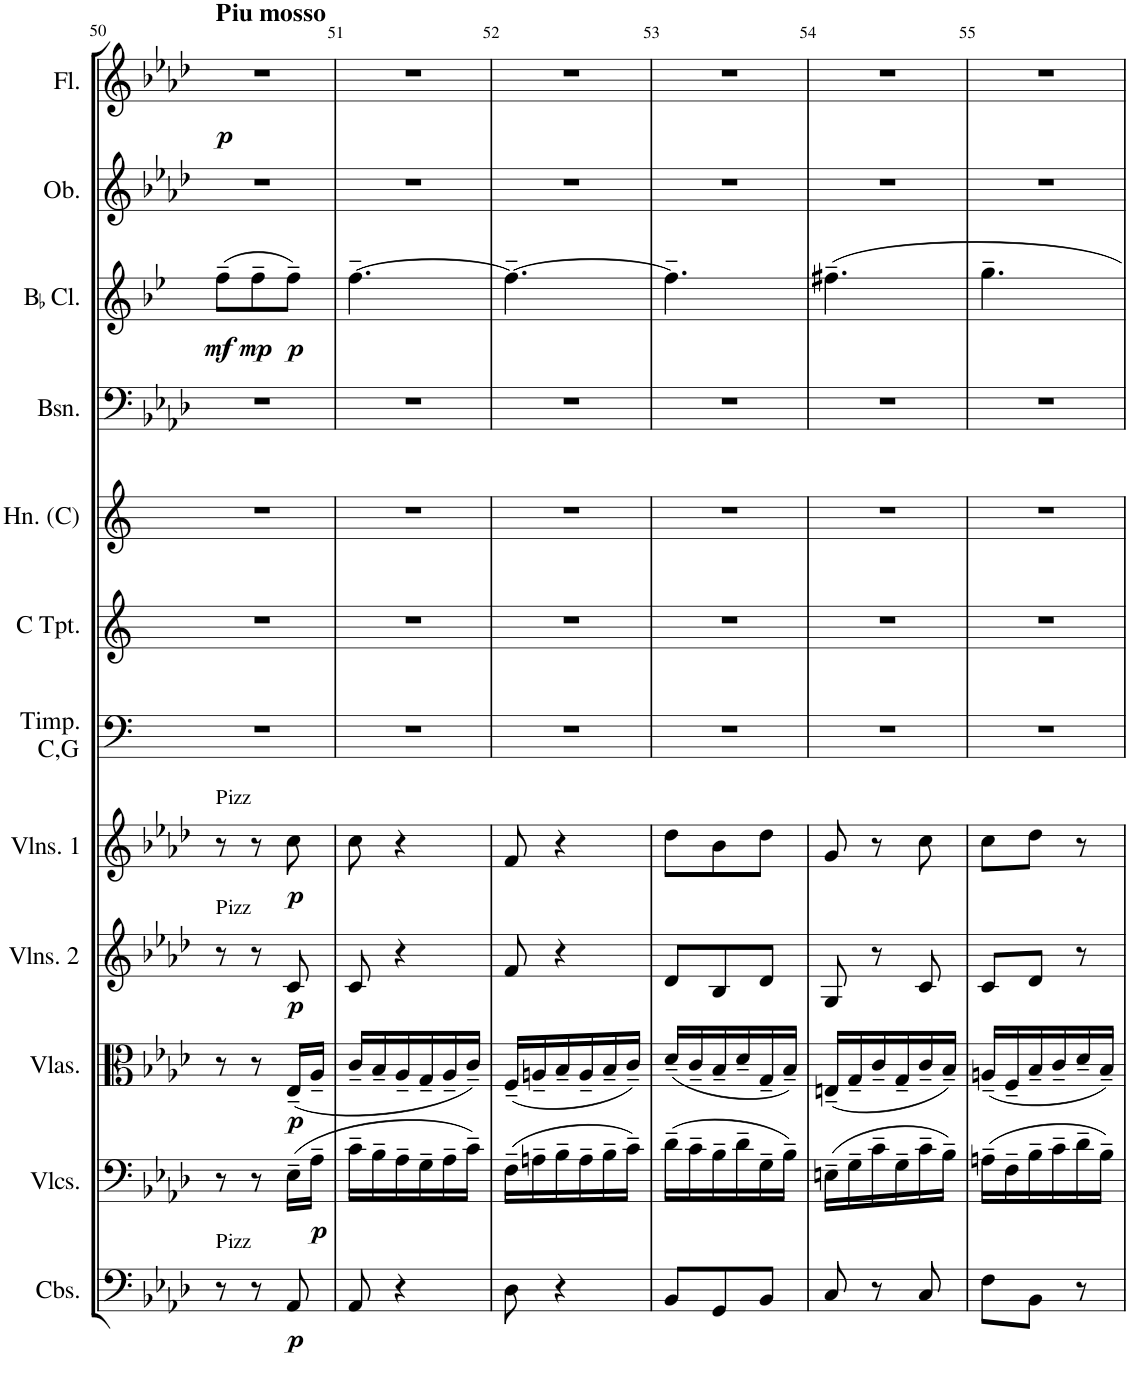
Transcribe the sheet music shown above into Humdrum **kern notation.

**kern	**dynam	**kern	**dynam	**kern	**dynam	**kern	**dynam	**kern	**dynam	**kern	**kern	**kern	**kern	**kern	**dynam	**kern	**kern	**dynam
*part12	*part12	*part11	*part11	*part10	*part10	*part9	*part9	*part8	*part8	*part7	*part6	*part5	*part4	*part3	*part3	*part2	*part1	*part1
*staff12	*staff12	*staff11	*staff11	*staff10	*staff10	*staff9	*staff9	*staff8	*staff8	*staff7	*staff6	*staff5	*staff4	*staff3	*staff3	*staff2	*staff1	*staff1
*I"Contrabasses	*	*I"Violoncellos	*	*I"Violas	*	*I"Violins 2	*	*I"Violins 1	*	*I"Timpani  C, G	*I"C Trumpet	*I"Horn  In C	*I"Bassoon	*I"BaccidentalFlat Clarinet	*	*I"Oboe	*I"Flute	*
*I'Cbs.	*	*I'Vlcs.	*	*I'Vlas.	*	*I'Vlns. 2	*	*I'Vlns. 1	*	*I'Timp.  C,G	*I'C Tpt.	*I'Hn. (C)	*I'Bsn.	*I'BaccidentalFlat Cl.	*	*I'Ob.	*I'Fl.	*
!!LO:PB:g=z
*clefF4	*	*clefF4	*	*clefC3	*	*clefG2	*	*clefG2	*	*clefF4	*clefG2	*clefG2	*clefF4	*clefG2	*	*clefG2	*clefG2	*
*Trd7c12	*	*	*	*	*	*	*	*	*	*	*Trd1c2	*Trd4c7	*	*Trd1c2	*	*	*	*
*k[b-e-a-d-]	*	*k[b-e-a-d-]	*	*k[b-e-a-d-]	*	*k[b-e-a-d-]	*	*k[b-e-a-d-]	*	*k[]	*k[]	*k[]	*k[b-e-a-d-]	*k[b-e-]	*	*k[b-e-a-d-]	*k[b-e-a-d-]	*
*M3/8	*	*	*	*	*	*M3/8	*	*M3/8	*	*M3/8	*M3/8	*M3/8	*M3/8	*M3/8	*	*M3/8	*M3/8	*
=50	=50	=50	=50	=50	=50	=50	=50	=50	=50	=50	=50	=50	=50	=50	=50	=50	=50	=50
!	!	!	!	!	!	!	!	!	!	!	!	!	!	!	!	!	!LO:TX:a:B:t=Piu mosso	!
!	!	!	!	!	!	!	!	!LO:TX:a:t=Pizz	!	!	!	!	!	!	!	!	!	!
!	!	!	!	!	!	!LO:TX:a:t=Pizz	!	!	!	!	!	!	!	!	!	!	!	!
!LO:TX:a:t=Pizz	!	!	!	!	!	!	!	!	!	!	!	!	!	!	!	!	!	!
!	!	!	!	!	!	!	!	!	!	!	!	!	!	!	!LO:DY:b	!	!	!LO:DY:b
8r	.	8r	.	8r	.	8r	.	8r	.	4.r	4.r	4.r	4.r	(8ff~\L	mf	4.r	4.r	p
!	!	!	!	!	!	!	!	!	!	!	!	!	!	!	!LO:DY:b	!	!	!
8r	.	8r	.	8r	.	8r	.	8r	.	.	.	.	.	8ff~\	mp	.	.	.
!	!LO:DY:b	!	!	!	!LO:DY:b	!	!LO:DY:b	!	!LO:DY:b	!	!	!	!	!	!LO:DY:b	!	!	!
8AA-/	p	(16E-~\LL	.	(16E-~/LL	p	8c/	p	8cc\	p	.	.	.	.	8ff~\J)	p	.	.	.
!	!	!	!LO:DY:b	!	!	!	!	!	!	!	!	!	!	!	!	!	!	!
.	.	16A-~\JJ	p	16A-~/JJ	.	.	.	.	.	.	.	.	.	.	.	.	.	.
=51	=51	=51	=51	=51	=51	=51	=51	=51	=51	=51	=51	=51	=51	=51	=51	=51	=51	=51
8AA-/	.	16c~\LL	.	16c~/LL	.	8c/	.	8cc\	.	4.r	4.r	4.r	4.r	[4.ff~\	.	4.r	4.r	.
.	.	16B-~\	.	16B-~/	.	.	.	.	.	.	.	.	.	.	.	.	.	.
4r	.	16A-~\	.	16A-~/	.	4r	.	4r	.	.	.	.	.	.	.	.	.	.
.	.	16G~\	.	16G~/	.	.	.	.	.	.	.	.	.	.	.	.	.	.
.	.	16A-~\	.	16A-~/	.	.	.	.	.	.	.	.	.	.	.	.	.	.
.	.	16c~\JJ)	.	16c~/JJ)	.	.	.	.	.	.	.	.	.	.	.	.	.	.
=52	=52	=52	=52	=52	=52	=52	=52	=52	=52	=52	=52	=52	=52	=52	=52	=52	=52	=52
8D-\	.	(16F~\LL	.	(16F~/LL	.	8f/	.	8f/	.	4.r	4.r	4.r	4.r	4.ff~\_	.	4.r	4.r	.
.	.	16An~\	.	16An~/	.	.	.	.	.	.	.	.	.	.	.	.	.	.
4r	.	16B-~\	.	16B-~/	.	4r	.	4r	.	.	.	.	.	.	.	.	.	.
.	.	16A~\	.	16A~/	.	.	.	.	.	.	.	.	.	.	.	.	.	.
.	.	16B-~\	.	16B-~/	.	.	.	.	.	.	.	.	.	.	.	.	.	.
.	.	16c~\JJ)	.	16c~/JJ)	.	.	.	.	.	.	.	.	.	.	.	.	.	.
=53	=53	=53	=53	=53	=53	=53	=53	=53	=53	=53	=53	=53	=53	=53	=53	=53	=53	=53
8BB-/L	.	(16d-~\LL	.	(16d-~/LL	.	8d-/L	.	8dd-\L	.	4.r	4.r	4.r	4.r	4.ff~\]	.	4.r	4.r	.
.	.	16c~\	.	16c~/	.	.	.	.	.	.	.	.	.	.	.	.	.	.
8GG/	.	16B-~\	.	16B-~/	.	8B-/	.	8b-\	.	.	.	.	.	.	.	.	.	.
.	.	16d-~\	.	16d-~/	.	.	.	.	.	.	.	.	.	.	.	.	.	.
8BB-/J	.	16G~\	.	16G~/	.	8d-/J	.	8dd-\J	.	.	.	.	.	.	.	.	.	.
.	.	16B-~\JJ)	.	16B-~/JJ)	.	.	.	.	.	.	.	.	.	.	.	.	.	.
=54	=54	=54	=54	=54	=54	=54	=54	=54	=54	=54	=54	=54	=54	=54	=54	=54	=54	=54
8C/	.	(16En~\LL	.	(16En~/LL	.	8G/	.	8g/	.	4.r	4.r	4.r	4.r	4.ff#X~\	.	4.r	4.r	.
.	.	16G~\	.	16G~/	.	.	.	.	.	.	.	.	.	.	.	.	.	.
8r	.	16c~\	.	16c~/	.	8r	.	8r	.	.	.	.	.	.	.	.	.	.
.	.	16G~\	.	16G~/	.	.	.	.	.	.	.	.	.	.	.	.	.	.
8C/	.	16c~\	.	16c~/	.	8c/	.	8cc\	.	.	.	.	.	.	.	.	.	.
.	.	16B-~\JJ)	.	16B-~/JJ)	.	.	.	.	.	.	.	.	.	.	.	.	.	.
=55	=55	=55	=55	=55	=55	=55	=55	=55	=55	=55	=55	=55	=55	=55	=55	=55	=55	=55
8F\L	.	(16An~\LL	.	(16An~/LL	.	8c/L	.	8cc\L	.	4.r	4.r	4.r	4.r	4.gg~\	.	4.r	4.r	.
.	.	16F~\	.	16F~/	.	.	.	.	.	.	.	.	.	.	.	.	.	.
8BB-\J	.	16B-~\	.	16B-~/	.	8d-/J	.	8dd-\J	.	.	.	.	.	.	.	.	.	.
.	.	16c~\	.	16c~/	.	.	.	.	.	.	.	.	.	.	.	.	.	.
8r	.	16d-~\	.	16d-~/	.	8r	.	8r	.	.	.	.	.	.	.	.	.	.
.	.	16B-~\JJ)	.	16B-~/JJ)	.	.	.	.	.	.	.	.	.	.	.	.	.	.
=	=	=	=	=	=	=	=	=	=	=	=	=	=	=	=	=	=	=
*-	*-	*-	*-	*-	*-	*-	*-	*-	*-	*-	*-	*-	*-	*-	*-	*-	*-	*-
